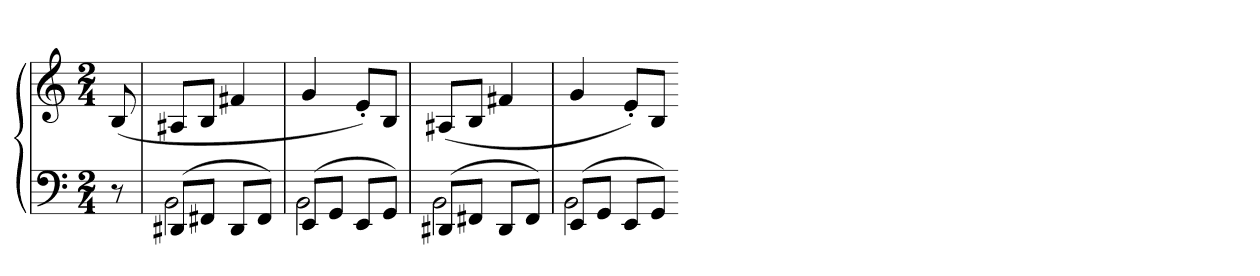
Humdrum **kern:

**kern	**kern
*part1	*part1
*staff2	*staff1
*clefF4	*clefG2
*k[]	*k[]
*a:	*a:
*M2/4	*M2/4
=	=
8r	(8B
=231	=231
*^	*
(8DD#XL	2BB	8A#XL
8FF#XJ	.	8BJ
8DD#L	.	4f#X
8FF#J)	.	.
=232	=232	=232
(8EEL	2BB	4g
8GGJ	.	.
8EEL	.	8e'L)
8GGJ)	.	8BJ
=233	=233	=233
(8DD#XL	2BB	(8A#XL
8FF#XJ	.	8BJ
8DD#L	.	4f#X
8FF#J)	.	.
=234	=234	=234
(8EEL	2BB	4g
8GGJ	.	.
8EEL	.	8e'L)
8GGJ)	.	8BJ
*v	*v	*
=-	=-
*-	*-
